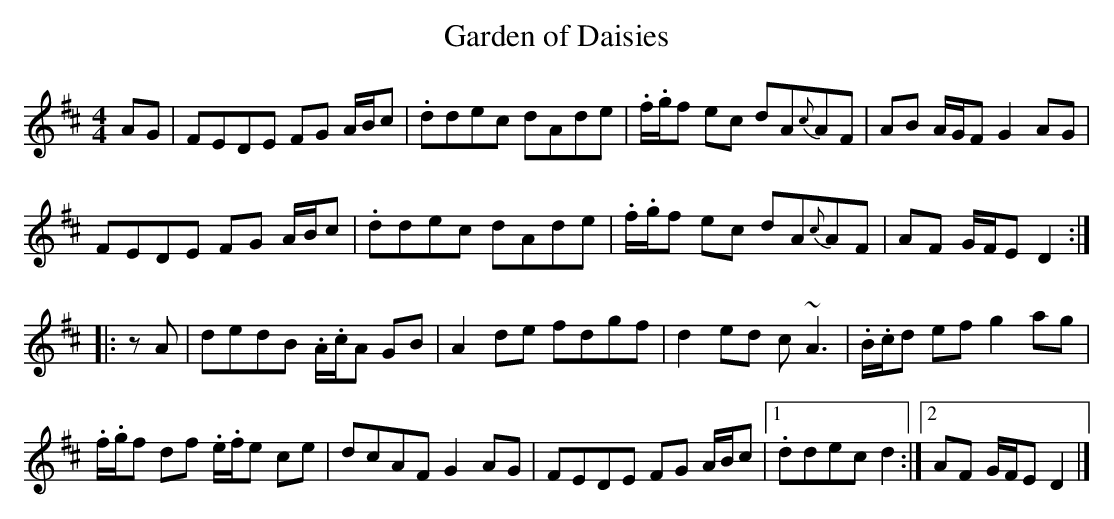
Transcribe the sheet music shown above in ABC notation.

X:1
T: Garden of Daisies %not the set dance
M: 4/4
L: 1/8
K: D
AG|\
FEDE FG A/B/c|.ddec dAde|.f/.g/f ec dA{c}AF|AB A/G/F G2AG|
FEDE FG A/B/c|.ddec dAde|.f/.g/f ec dA{c}AF|AF G/F/E D2:|
|:zA|\
dedB .A/.c/A GB|A2de fdgf|d2ed c~A3|.B/.c/d ef g2ag|
.f/.g/f df .e/.f/e ce|dcAF G2AG|FEDE FG A/B/c|1 .ddec d2:|2 AF G/F/E D2|]
